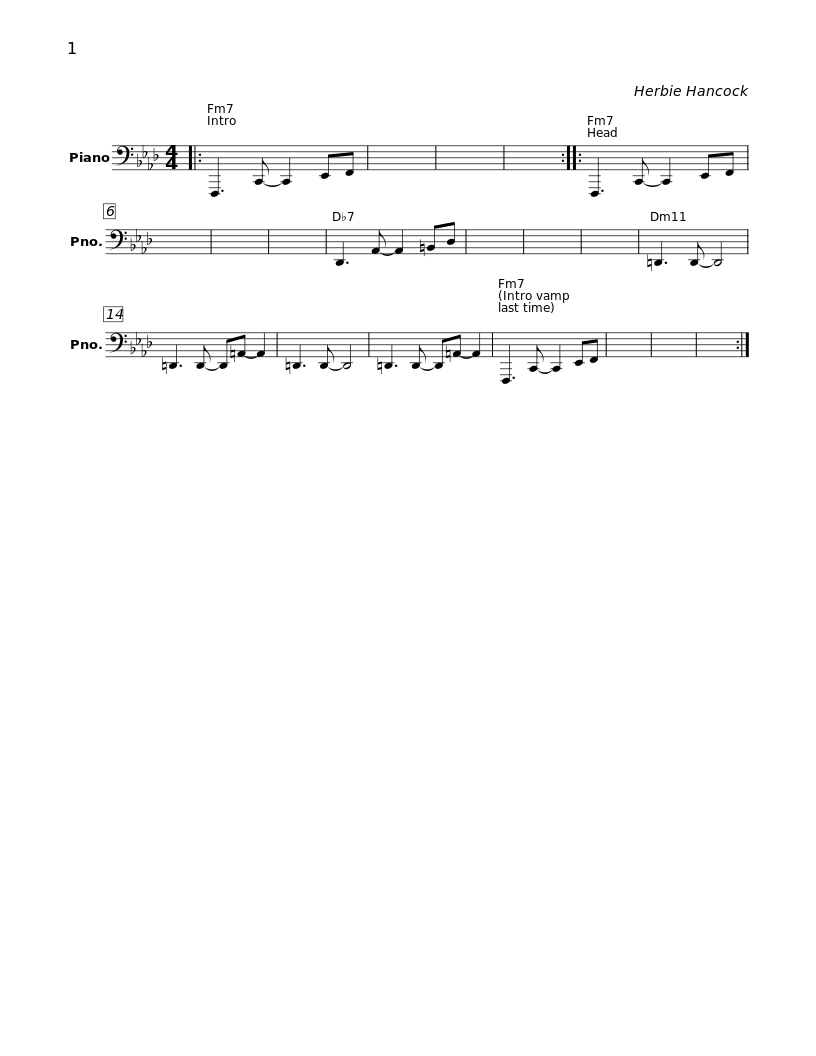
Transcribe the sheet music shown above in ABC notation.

X:1
L:1/8
M:4/4
I:linebreak $
K:Ab
V:1 bass
V:1
|: F,,,3 C,,- C,,2 E,,F,, | x8 | x8 | x8 ::$ F,,,3 C,,- C,,2 E,,F,, | %5
 x8 | x8 | x8 |$ D,,3 A,,- A,,2 =B,,D, | x8 | %10
 x8 | x8 |$ =D,,3 D,,- D,,4 | =D,,3 D,,- D,,=A,,- A,,2 | =D,,3 D,,- D,,4 | %15
 =D,,3 D,,- D,,=A,,- A,,2 |$ F,,,3 C,,- C,,2 E,,F,, | x8 | x8 | x8 :| %20
